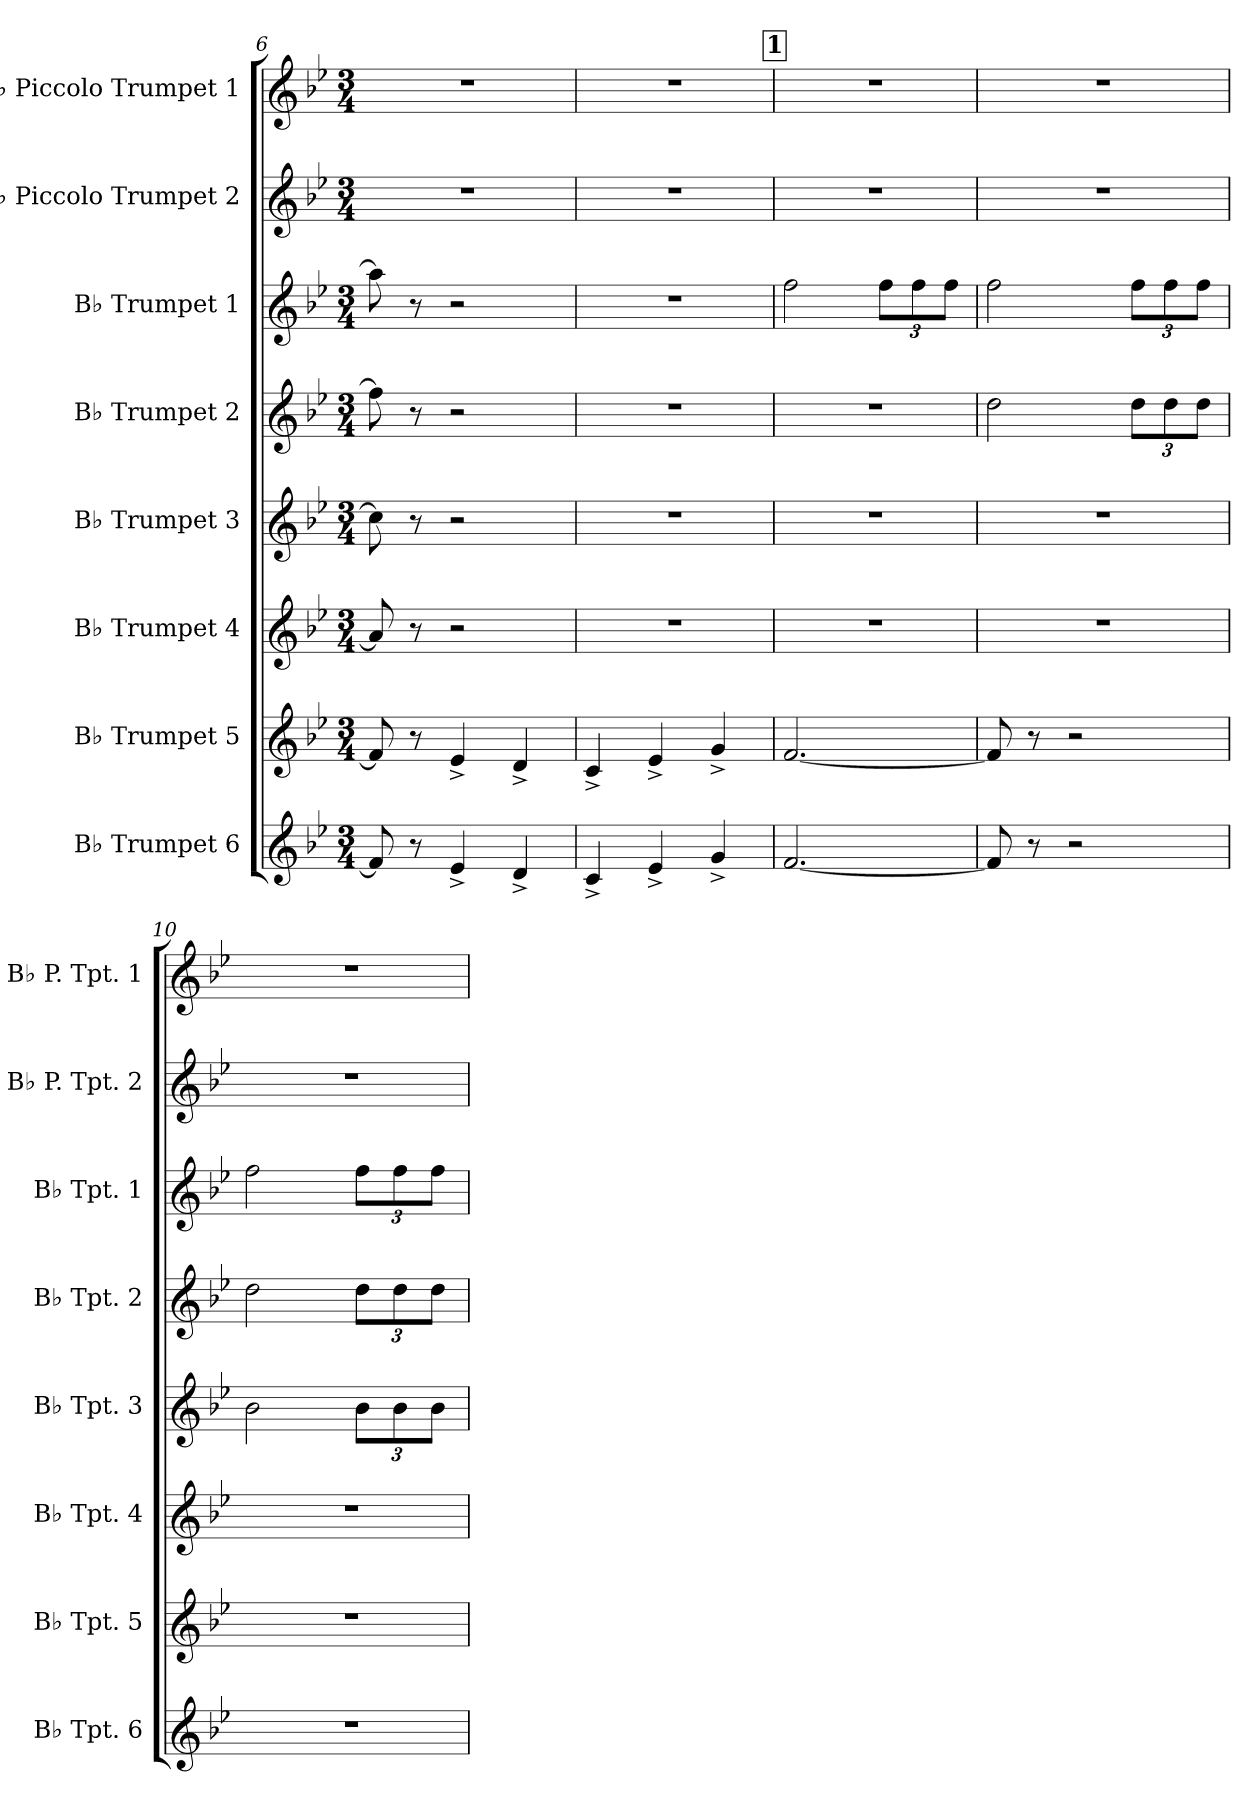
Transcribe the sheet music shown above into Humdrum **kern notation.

**kern	**kern	**kern	**kern	**kern	**kern	**kern	**kern
*part8	*part7	*part6	*part5	*part4	*part3	*part2	*part1
*staff8	*staff7	*staff6	*staff5	*staff4	*staff3	*staff2	*staff1
*I"B♭ Trumpet 6	*I"B♭ Trumpet 5	*I"B♭ Trumpet 4	*I"B♭ Trumpet 3	*I"B♭ Trumpet 2	*I"B♭ Trumpet 1	*I"B♭ Piccolo Trumpet 2	*I"B♭ Piccolo Trumpet 1
*I'B♭ Tpt. 6	*I'B♭ Tpt. 5	*I'B♭ Tpt. 4	*I'B♭ Tpt. 3	*I'B♭ Tpt. 2	*I'B♭ Tpt. 1	*I'B♭ P. Tpt. 2	*I'B♭ P. Tpt. 1
*clefG2	*clefG2	*clefG2	*clefG2	*clefG2	*clefG2	*clefG2	*clefG2
*ITrd1c2	*ITrd1c2	*ITrd1c2	*ITrd1c2	*ITrd1c2	*ITrd1c2	*ITrd1c2	*ITrd1c2
*k[b-e-a-d-]	*k[b-e-a-d-]	*k[b-e-a-d-]	*k[b-e-a-d-]	*k[b-e-a-d-]	*k[b-e-a-d-]	*k[b-e-a-d-]	*k[b-e-a-d-]
*M3/4	*M3/4	*M3/4	*M3/4	*M3/4	*M3/4	*M3/4	*M3/4
=6	=6	=6	=6	=6	=6	=6	=6
8e-/]	8e-/]	8g/]	8b-\]	8ee-\]	8gg\]	2.r	2.r
8r	8r	8r	8r	8r	8r	.	.
4d-^/	4d-^/	2r	2r	2r	2r	.	.
4c^/	4c^/	.	.	.	.	.	.
=7	=7	=7	=7	=7	=7	=7	=7
4B-^/	4B-^/	2.r	2.r	2.r	2.r	2.r	2.r
4d-^/	4d-^/	.	.	.	.	.	.
4f^/	4f^/	.	.	.	.	.	.
!!LO:PB:g=z
!!LO:REH:place=s1:a:B:fs=14:t=1
=8	=8	=8	=8	=8	=8	=8	=8
[2.e-/	[2.e-/	2.r	2.r	2.r	2ee-\	2.r	2.r
*	*	*	*	*	*Xbrackettup	*	*
.	.	.	.	.	12ee-\L	.	.
.	.	.	.	.	12ee-\	.	.
.	.	.	.	.	12ee-\J	.	.
=9	=9	=9	=9	=9	=9	=9	=9
8e-/]	8e-/]	2.r	2.r	2cc\	2ee-\	2.r	2.r
8r	8r	.	.	.	.	.	.
2r	2r	.	.	.	.	.	.
*	*	*	*	*Xbrackettup	*	*	*
.	.	.	.	12cc\L	12ee-\L	.	.
.	.	.	.	12cc\	12ee-\	.	.
.	.	.	.	12cc\J	12ee-\J	.	.
=10	=10	=10	=10	=10	=10	=10	=10
2.r	2.r	2.r	2a-\	2cc\	2ee-\	2.r	2.r
*	*	*	*Xbrackettup	*	*	*	*
.	.	.	12a-\L	12cc\L	12ee-\L	.	.
.	.	.	12a-\	12cc\	12ee-\	.	.
.	.	.	12a-\J	12cc\J	12ee-\J	.	.
=	=	=	=	=	=	=	=
*-	*-	*-	*-	*-	*-	*-	*-
